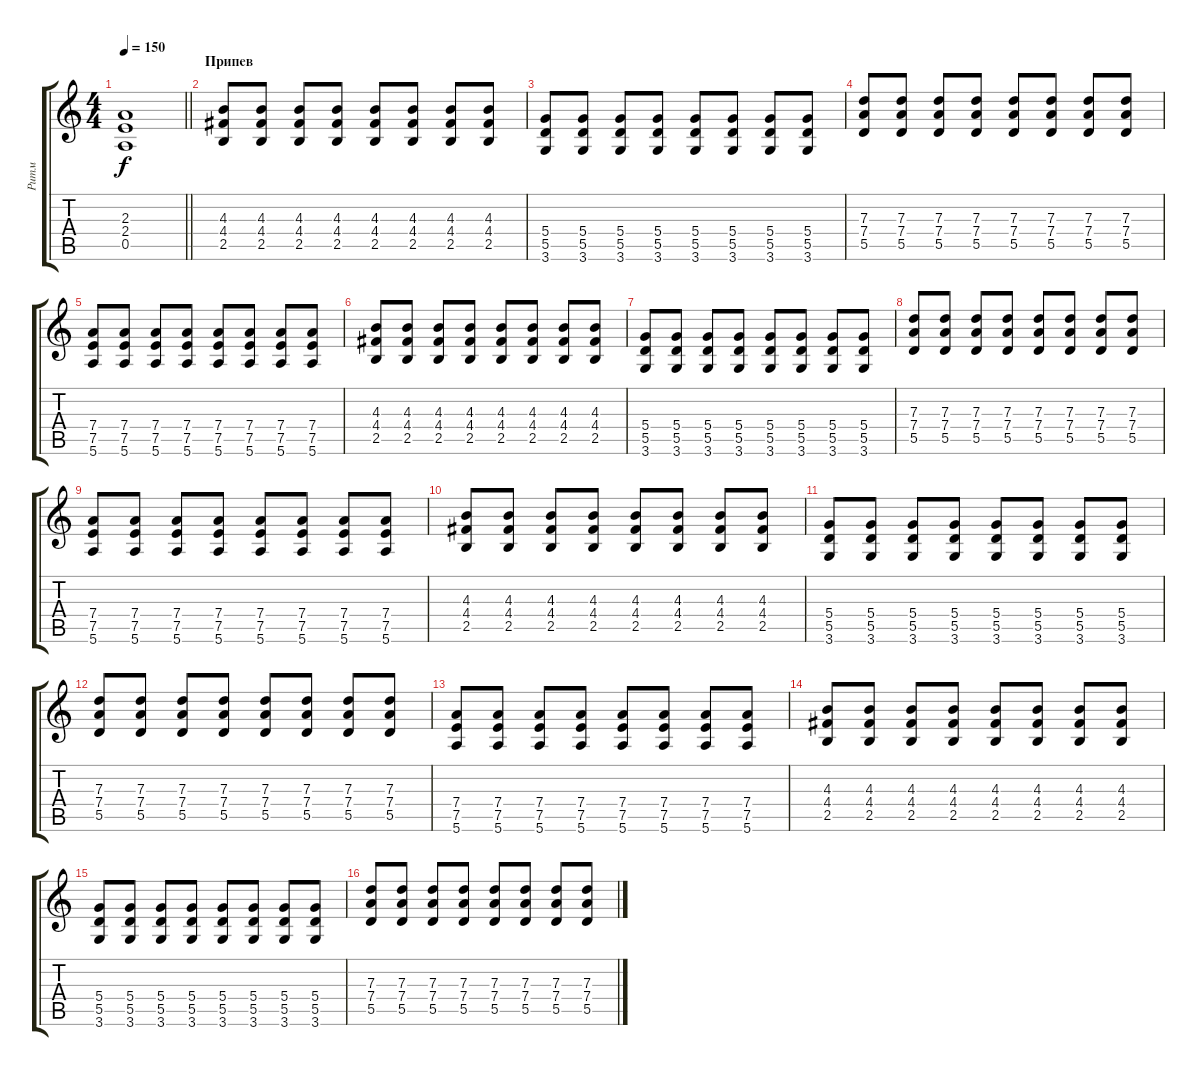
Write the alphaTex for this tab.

\track ("Ритм" "Ритм") {instrument distortionguitar}
\staff {score tabs}
\tuning (E4 B3 G3 D3 A2 E2) {hide}
\ts (4 4)
\tempo 150
\clef g2
\barLineRight lightlight
\ks c
(2.3 2.4 0.5).1{dy f} |
\section ("" "Припев")
(4.3 4.4 2.5).8 (4.3 4.4 2.5).8 (4.3 4.4 2.5).8 (4.3 4.4 2.5).8 (4.3 4.4 2.5).8 (4.3 4.4 2.5).8 (4.3 4.4 2.5).8 (4.3 4.4 2.5).8 |
(5.4 5.5 3.6).8 (5.4 5.5 3.6).8 (5.4 5.5 3.6).8 (5.4 5.5 3.6).8 (5.4 5.5 3.6).8 (5.4 5.5 3.6).8 (5.4 5.5 3.6).8 (5.4 5.5 3.6).8 |
(7.3 7.4 5.5).8 (7.3 7.4 5.5).8 (7.3 7.4 5.5).8 (7.3 7.4 5.5).8 (7.3 7.4 5.5).8 (7.3 7.4 5.5).8 (7.3 7.4 5.5).8 (7.3 7.4 5.5).8 |
(7.4 7.5 5.6).8 (7.4 7.5 5.6).8 (7.4 7.5 5.6).8 (7.4 7.5 5.6).8 (7.4 7.5 5.6).8 (7.4 7.5 5.6).8 (7.4 7.5 5.6).8 (7.4 7.5 5.6).8 |
(4.3 4.4 2.5).8 (4.3 4.4 2.5).8 (4.3 4.4 2.5).8 (4.3 4.4 2.5).8 (4.3 4.4 2.5).8 (4.3 4.4 2.5).8 (4.3 4.4 2.5).8 (4.3 4.4 2.5).8 |
(5.4 5.5 3.6).8 (5.4 5.5 3.6).8 (5.4 5.5 3.6).8 (5.4 5.5 3.6).8 (5.4 5.5 3.6).8 (5.4 5.5 3.6).8 (5.4 5.5 3.6).8 (5.4 5.5 3.6).8 |
(7.3 7.4 5.5).8 (7.3 7.4 5.5).8 (7.3 7.4 5.5).8 (7.3 7.4 5.5).8 (7.3 7.4 5.5).8 (7.3 7.4 5.5).8 (7.3 7.4 5.5).8 (7.3 7.4 5.5).8 |
(7.4 7.5 5.6).8 (7.4 7.5 5.6).8 (7.4 7.5 5.6).8 (7.4 7.5 5.6).8 (7.4 7.5 5.6).8 (7.4 7.5 5.6).8 (7.4 7.5 5.6).8 (7.4 7.5 5.6).8 |
(4.3 4.4 2.5).8 (4.3 4.4 2.5).8 (4.3 4.4 2.5).8 (4.3 4.4 2.5).8 (4.3 4.4 2.5).8 (4.3 4.4 2.5).8 (4.3 4.4 2.5).8 (4.3 4.4 2.5).8 |
(5.4 5.5 3.6).8 (5.4 5.5 3.6).8 (5.4 5.5 3.6).8 (5.4 5.5 3.6).8 (5.4 5.5 3.6).8 (5.4 5.5 3.6).8 (5.4 5.5 3.6).8 (5.4 5.5 3.6).8 |
(7.3 7.4 5.5).8 (7.3 7.4 5.5).8 (7.3 7.4 5.5).8 (7.3 7.4 5.5).8 (7.3 7.4 5.5).8 (7.3 7.4 5.5).8 (7.3 7.4 5.5).8 (7.3 7.4 5.5).8 |
(7.4 7.5 5.6).8 (7.4 7.5 5.6).8 (7.4 7.5 5.6).8 (7.4 7.5 5.6).8 (7.4 7.5 5.6).8 (7.4 7.5 5.6).8 (7.4 7.5 5.6).8 (7.4 7.5 5.6).8 |
(4.3 4.4 2.5).8 (4.3 4.4 2.5).8 (4.3 4.4 2.5).8 (4.3 4.4 2.5).8 (4.3 4.4 2.5).8 (4.3 4.4 2.5).8 (4.3 4.4 2.5).8 (4.3 4.4 2.5).8 |
(5.4 5.5 3.6).8 (5.4 5.5 3.6).8 (5.4 5.5 3.6).8 (5.4 5.5 3.6).8 (5.4 5.5 3.6).8 (5.4 5.5 3.6).8 (5.4 5.5 3.6).8 (5.4 5.5 3.6).8 |
(7.3 7.4 5.5).8 (7.3 7.4 5.5).8 (7.3 7.4 5.5).8 (7.3 7.4 5.5).8 (7.3 7.4 5.5).8 (7.3 7.4 5.5).8 (7.3 7.4 5.5).8 (7.3 7.4 5.5).8
